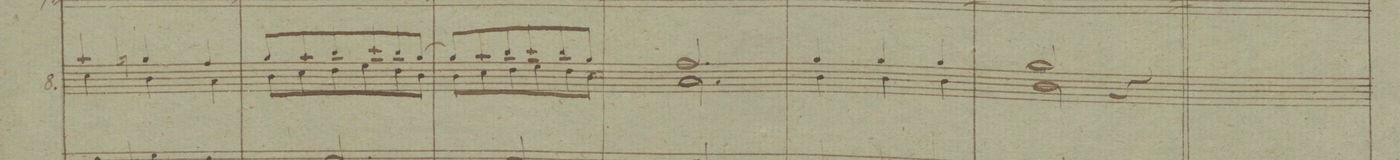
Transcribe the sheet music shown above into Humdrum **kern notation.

**kern	**dynam
*I"8.	*
*clefG2	*
*k[b-]	*
*M3/4	*
*^	*
4gg/	4b-\	.
4ffnX/	4a\	.
4ee/	4g\	.
=50	=50	=50
8ff/L	8a\L	.
8gg/	8b-\	.
8aa/	8cc\	.
8bb-/	8dd\	.
8aa/	8cc\	.
[8ff/J	8a\J	.
=51	=51	=51
8ff/L]	8a\L	.
8gg/	8b-\	.
8aa/	8cc\	.
8bb-/	8dd\	.
8aa/	8cc\	.
8ff/J	8a\J	.
=52	=52	=52
2.ee/	2.g\	.
=53	=53	=53
4ff/	4a\	.
4ff/	4a\	.
4ff/	4a\	.
=54	=54	=54
2ff/	2a\	.
4r	4ryy	.
*v	*v	*
==	==
*-	*-
